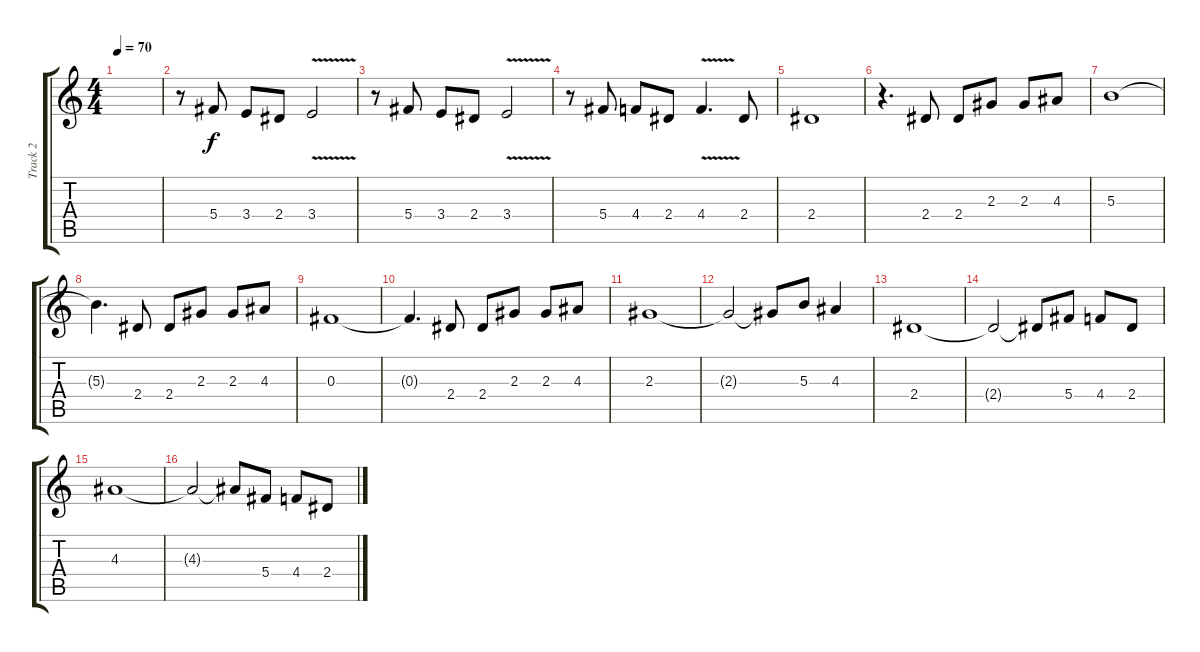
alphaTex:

\track ("Track 2" "Track 2") {instrument distortionguitar}
\staff {score tabs}
\tuning (Eb4 Bb3 Gb3 Db3 Ab2 Eb2) {hide}
\ts (4 4)
\tempo 70
\clef g2
\ks c
|
r.8 5.4.8 3.4.8 2.4.8 3.4{v}.2 |
r.8 5.4.8 3.4.8 2.4.8 3.4{v}.2 |
r.8 5.4.8 4.4.8 2.4.8 4.4{v}.4{d} 2.4.8 |
2.4.1 |
r.4{d} 2.4.8 2.4.8 2.3.8 2.3.8 4.3.8 |
5.3.1 |
5.3{t}.4{d} 2.4.8 2.4.8 2.3.8 2.3.8 4.3.8 |
0.3.1 |
0.3{t}.4{d} 2.4.8 2.4.8 2.3.8 2.3.8 4.3.8 |
2.3.1 |
2.3{t}.2 2.3{t}.8 5.3.8 4.3.4 |
2.4.1 |
2.4{t}.2 2.4{t}.8 5.4.8 4.4.8 2.4.8 |
4.3.1 |
4.3{t}.2 4.3{t}.8 5.4.8 4.4.8 2.4.8
